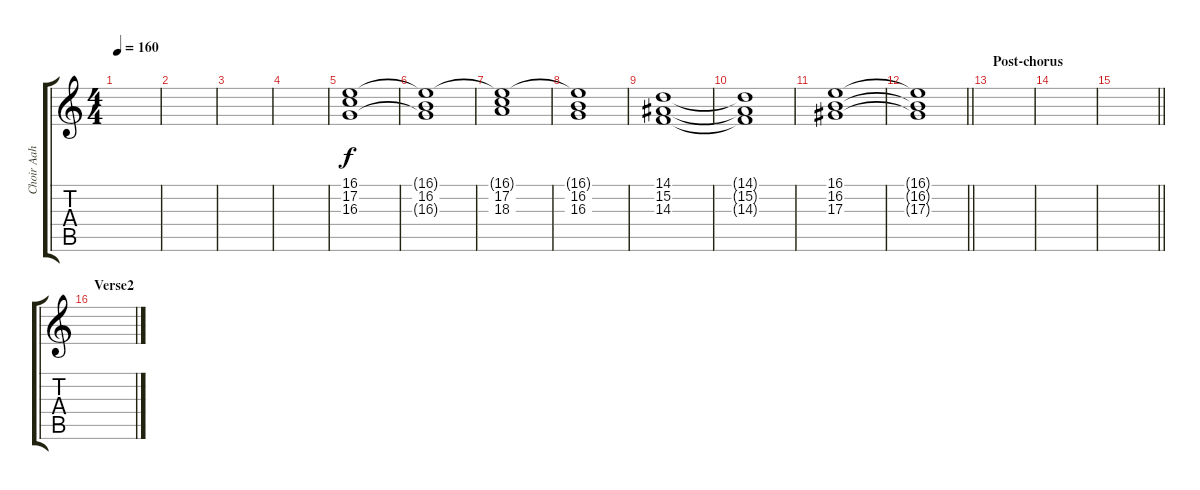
\track ("Choir Aah" "Choir Aah") {instrument choiraahs}
\staff {score tabs}
\tuning (C4 G3 Eb3 Bb2 F2 C2) {hide}
\ts (4 4)
\tempo 160
\clef g2
\ks c
|
|
|
|
(16.1 17.2 16.3).1 |
(16.1{t} 16.2 16.3{t}).1 |
(16.1{t} 17.2 18.3).1 |
(16.1{t} 16.2 16.3).1 |
(14.1 15.2 14.3).1 |
(14.1{t} 15.2{t} 14.3{t}).1 |
(16.1 16.2 17.3).1 |
\barLineRight lightlight
(16.1{t} 16.2{t} 17.3{t}).1 |
\section ("" "Post-chorus")
|
|
\barLineRight lightlight
|
\section ("" "Verse2")
